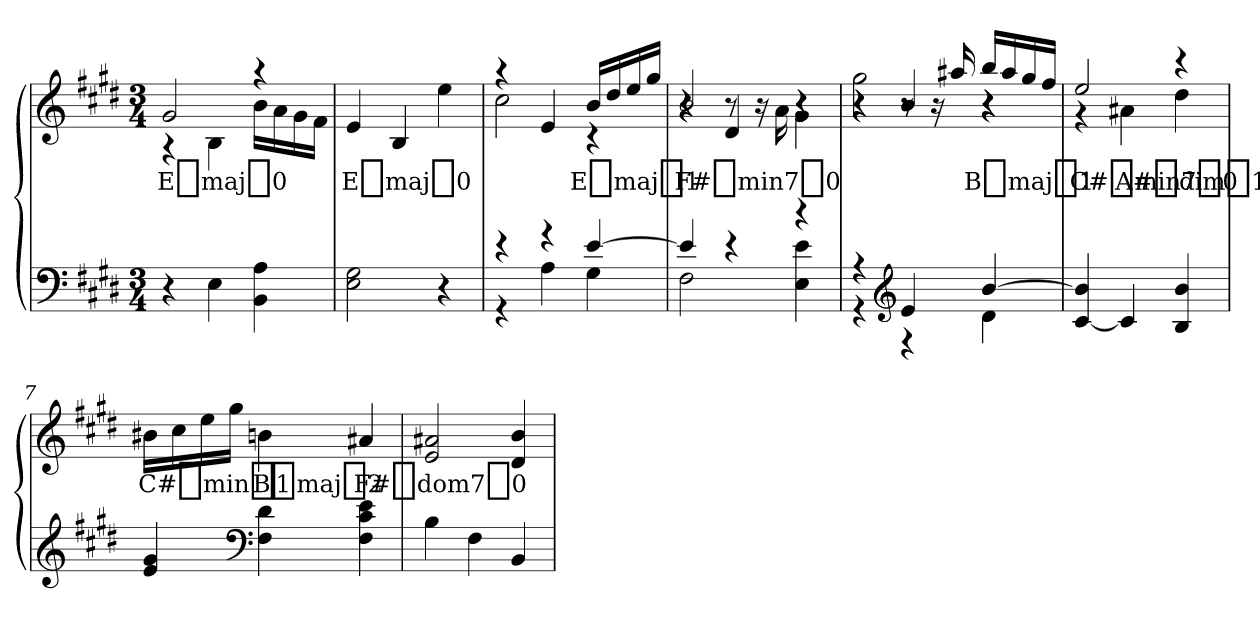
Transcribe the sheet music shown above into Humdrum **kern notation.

**kern	**kern	**text	**dynam
*part1	*part1	*part1	*part1
*staff2	*staff1	*staff1	*staff1/2
*clefF4	*clefG2	*	*
*k[f#c#g#d#]	*k[f#c#g#d#]	*	*
*M3/4	*M3/4	*	*
=1	=1	=1	=1
*	*^	*	*
!	!	!	!	!LO:DY:a
4r	2g#/	4r	E_maj_0	M.M. = 108
4E\	.	4B\	.	.
4BB\ 4A\	4r	16b\LL	.	.
.	.	16a\	.	.
.	.	16g#\	.	.
.	.	16f#\JJ	.	.
*	*v	*v	*	*
=2	=2	=2	=2
2E\ 2G#\	4e/	E_maj_0	.
.	4B/	.	.
4r	4ee\	.	.
=3	=3	=3	=3
*^	*^	*	*
4r	4r	4r	2cc#\	.	.
4r	4A\	4e/	.	.	.
[4e/	4G#\	16b/LL	4r	E_maj_1	.
.	.	16dd#/	.	.	.
.	.	16ee/	.	.	.
.	.	16gg#/JJ	.	.	.
=4	=4	=4	=4	=4	=4
*	*	*	*^	*	*
4e/]	2F#\	2b/	4r	4r	F#_min7_0	.
4r	.	.	8r	4d#/	.	.
.	.	.	16r	.	.	.
.	.	.	16a\	.	.	.
4r	4E\ 4e\	4r	4g#\	4r	.	.
=5	=5	=5	=5	=5	=5	=5
4r	4r	4r	2gg#\	4r	.	.
*clefG2	*	*	*	*	*	*
4e/	4r	8r	.	4b/	.	.
.	.	16r	.	.	.	.
.	.	16aa#X/	.	.	.	.
[4b/	4d#\	16bb/LL	4r	4r	B_maj_1	.
.	.	16aa#/	.	.	.	.
.	.	16gg#/	.	.	.	.
.	.	16ff#/JJ	.	.	.	.
*v	*v	*	*	*	*	*
*	*	*v	*v	*	*
=6	=6	=6	=6	=6
[4c#/ 4b]/	2ee/	4r	C#_min7_0	.
4c#/]	.	4a#X\	A#_dim_1	.
4B/ 4b/	4r	4dd#\	.	.
*	*v	*v	*	*
=7	=7	=7	=7
4e/ 4g#/	16b#X\LL	C#_min_1	.
.	16cc#\	.	.
.	16ee\	.	.
.	16gg#\JJ	.	.
*clefF4	*	*	*
4F#\ 4d#\	4bn\	B_maj_2	.
4F#\ 4c#\ 4e\	4a#X/	F#_dom7_0	.
=8	=8	=8	=8
4B\	2e/ 2a#X/	.	.
4F#\	.	.	.
4BB/	4d#/ 4b/	.	.
=	=	=	=
*-	*-	*-	*-
